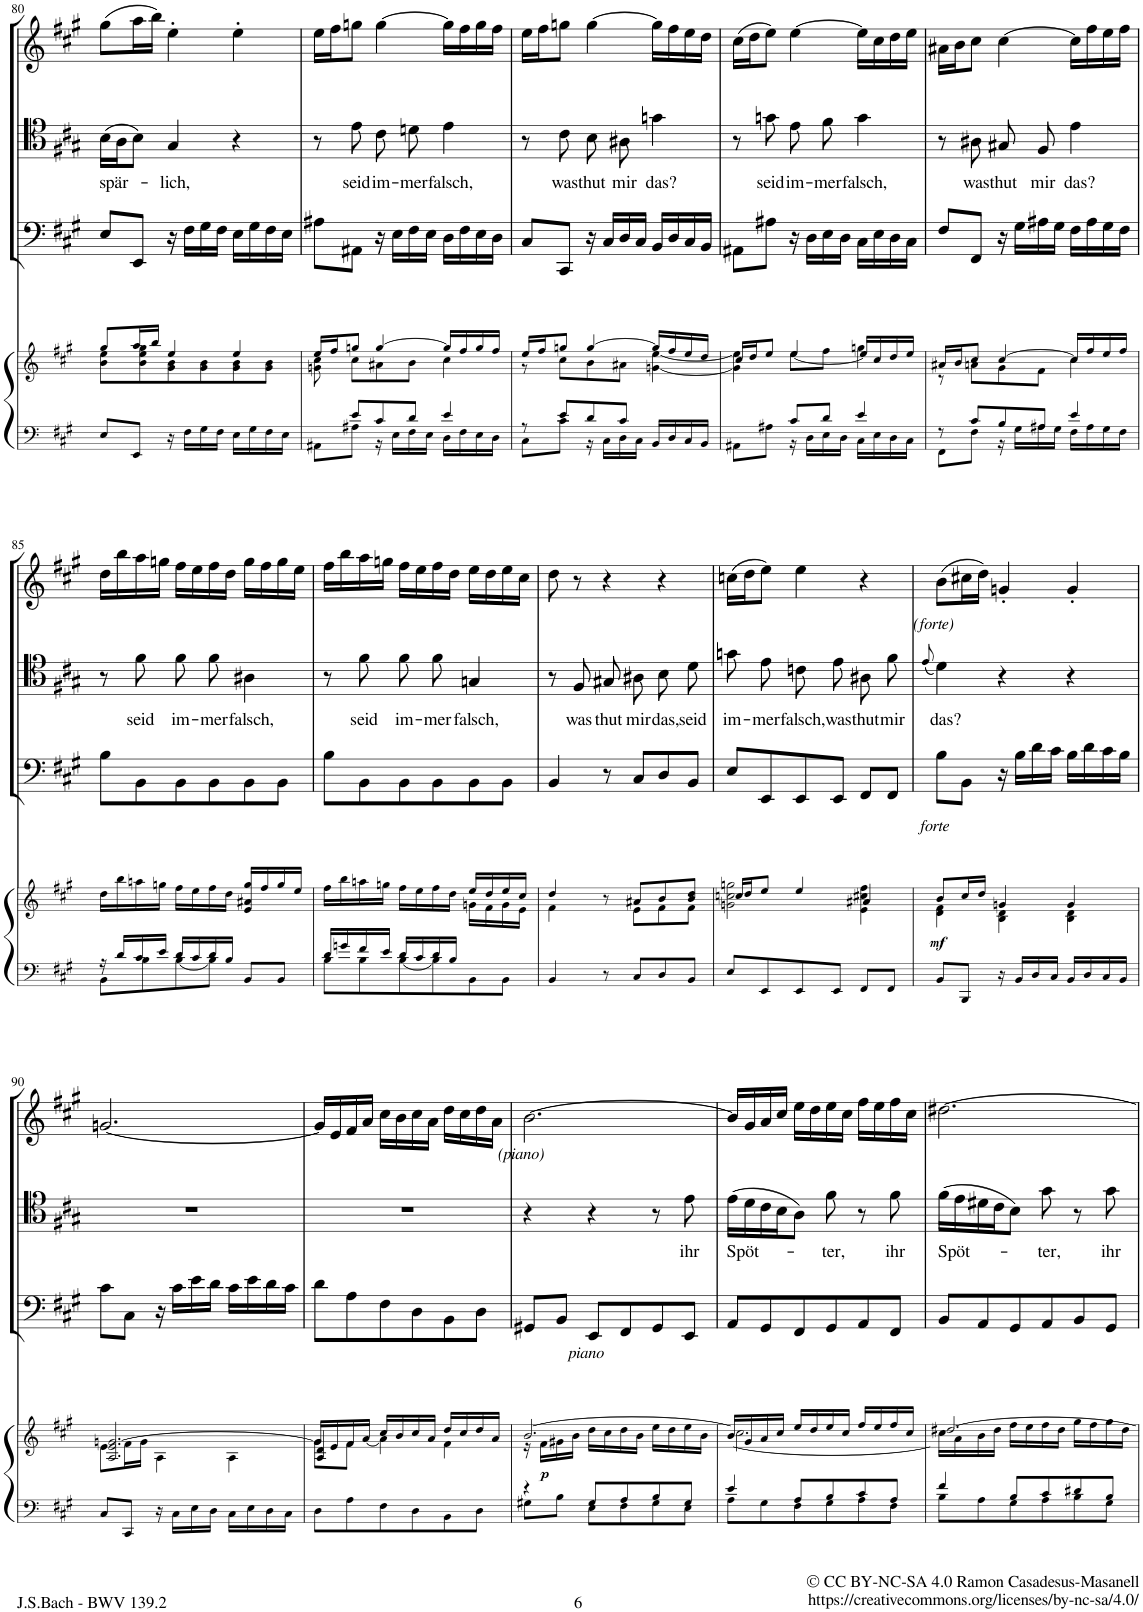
**kern	**kern	**dynam	**kern	**dynam	**kern	**text	**kern	**dynam
*part4	*part4	*part4	*part3	*part3	*part2	*part2	*part1	*part1
*staff5	*staff4	*staff4/5	*staff3	*staff3	*staff2	*staff2	*staff1	*staff1
*I"Piano reduction	*	*	*I"Continuo	*	*I"Tenore	*	*I"Violino I concertato	*
*I'Pno	*	*	*	*	*	*	*I'Vln	*
!!LO:PB:g=z
*clefF4	*clefG2	*	*clefF4	*	*clefC4	*	*clefG2	*
*k[f#c#g#]	*k[f#c#g#]	*	*k[f#c#g#]	*	*k[f#c#g#]	*	*k[f#c#g#]	*
*M3/4	*M3/4	*	*M3/4	*	*M3/4	*	*M3/4	*
=80	=80	=80	=80	=80	=80	=80	=80	=80
*	*^	*	*	*	*	*	*	*
!	!	!	!	!	!	!	!LO:LY:b	!	!
8E/L	8gg#/L	8b\ 8ee\L	.	8E/L	.	(16B\LL	spär-	(8gg#\L	.
.	.	.	.	.	.	16A\J	.	.	.
8EE/J	16aa/L	8b\ 8ee\ 8gg#\	.	8EE/J	.	8B\J)	.	16aa\L	.
.	16bb/JJ	.	.	.	.	.	.	16bb\JJ)	.
!	!	!	!	!	!	!	!LO:LY:b	!	!
16r	4ee/	8g#\ 8b\	.	16r	.	4G#/	-lich,	4ee'\	.
16F#\LL	.	.	.	16F#\LL	.	.	.	.	.
16G#\	.	8g#\ 8b\	.	16G#\	.	.	.	.	.
16F#\JJ	.	.	.	16F#\JJ	.	.	.	.	.
16E\LL	4ee/	8g#\ 8b\	.	16E\LL	.	4r	.	4ee'\	.
16G#\	.	.	.	16G#\	.	.	.	.	.
16F#\	.	8g#\ 8b\J	.	16F#\	.	.	.	.	.
16E\JJ	.	.	.	16E\JJ	.	.	.	.	.
=81	=81	=81	=81	=81	=81	=81	=81	=81	=81
*^	*	*	*	*	*	*	*	*	*
8ryy	8AA#X\L	16ee/LL	8gn\ 8cc#\	.	8A#X\L	.	8r	.	16ee\LL	.
.	.	16ff#/J	.	.	.	.	.	.	16ff#\J	.
!	!	!	!	!	!	!	!	!LO:LY:b	!	!
8e/L	8A#X\J	8ggn/J	8cc#\L	.	8AA#X\J	.	8e\	seid	8ggn\J	.
!	!	!	!	!	!	!	!	!LO:LY:b	!	!
8c#/	16r	[4gg/	8a#X\	.	16r	.	8c#\	im-	[4gg\	.
.	16E\LL	.	.	.	16E\LL	.	.	.	.	.
!	!	!	!	!	!	!	!	!LO:LY:b	!	!
8d/J	16F#\	.	8b\J	.	16F#\	.	8dn\	-mer	.	.
.	16E\JJ	.	.	.	16E\JJ	.	.	.	.	.
!	!	!	!	!	!	!	!	!LO:LY:b	!	!
4e/	16D\LL	16gg/LL]	4cc#\	.	16D\LL	.	4e\	falsch,	16gg\LL]	.
.	16F#\	16ff#/	.	.	16F#\	.	.	.	16ff#\	.
.	16E\	16gg/	.	.	16E\	.	.	.	16gg\	.
.	16D\JJ	16ff#/JJ	.	.	16D\JJ	.	.	.	16ff#\JJ	.
=82	=82	=82	=82	=82	=82	=82	=82	=82	=82	=82
8r	8C#\L	16ee/LL	8r	.	8C#/L	.	8r	.	16ee\LL	.
.	.	16ff#/J	.	.	.	.	.	.	16ff#\J	.
!	!	!	!	!	!	!	!	!LO:LY:b	!	!
8e/L	8c#\J	8ggn/J	8cc#\L	.	8CC#/J	.	8c#\	was	8ggn\J	.
!	!	!	!	!	!	!	!	!LO:LY:b	!	!
8d/	16r	[4gg/	8b\	.	16r	.	8B\	thut	[4gg\	.
.	16C#\LL	.	.	.	16C#/LL	.	.	.	.	.
!	!	!	!	!	!	!	!	!LO:LY:b	!	!
8c#/J	16D\	.	8a#X\J	.	16D/	.	8A#X\	mir	.	.
.	16C#\JJ	.	.	.	16C#/JJ	.	.	.	.	.
!	!	!	!	!	!	!	!	!LO:LY:b	!	!
4ryy	16BB/LL	16gg/LL]	[4gn\ [4ee\	.	16BB/LL	.	4gn\	das?	16gg\LL]	.
.	16D/	16ff#/	.	.	16D/	.	.	.	16ff#\	.
.	16C#/	16ee/	.	.	16C#/	.	.	.	16ee\	.
.	16BB/JJ	16dd/JJ	.	.	16BB/JJ	.	.	.	16dd\JJ	.
=83	=83	=83	=83	=83	=83	=83	=83	=83	=83	=83
4ryy	8AA#X\L	16cc#/LL	4g\] 4ee\]	.	8AA#X\L	.	8r	.	(16cc#\LL	.
.	.	16dd/J	.	.	.	.	.	.	16dd\J	.
!	!	!	!	!	!	!	!	!LO:LY:b	!	!
.	8A#X\J	8ee/J	.	.	8A#X\J	.	8gn\	seid	8ee\J)	.
!	!	!	!	!	!	!	!	!LO:LY:b	!	!
8c#/L	16r	[<4ee/	8ee\L	.	16r	.	8e\	im-	[4ee\	.
.	16D\LL	.	.	.	16D\LL	.	.	.	.	.
!	!	!	!	!	!	!	!	!LO:LY:b	!	!
8d/J	16E\	.	8ff#\J	.	16E\	.	8f#\	-mer	.	.
.	16D\JJ	.	.	.	16D\JJ	.	.	.	.	.
!	!	!	!	!	!	!	!	!LO:LY:b	!	!
4e/	16C#\LL	16ee/LL]	4ggn\	.	16C#\LL	.	4g\	falsch,	16ee\LL]	.
.	16E\	16cc#/	.	.	16E\	.	.	.	16cc#\	.
.	16D\	16dd/	.	.	16D\	.	.	.	16dd\	.
.	16C#\JJ	16ee/JJ	.	.	16C#\JJ	.	.	.	16ee\JJ	.
=84	=84	=84	=84	=84	=84	=84	=84	=84	=84	=84
8r	8FF#\L	16a#X/LL	8r	.	8F#/L	.	8r	.	16a#X\LL	.
.	.	16b/J	.	.	.	.	.	.	16b\J	.
!	!	!	!	!	!	!	!	!LO:LY:b	!	!
8c#/L	8F#\J	8cc#/J	8an\L	.	8FF#/J	.	8A#X\	was	8cc#\J	.
!	!	!	!	!	!	!	!	!LO:LY:b	!	!
8B/	16r	[4cc#/	8g#\	.	16r	.	8G#X/	thut	[4cc#\	.
.	16G#\LL	.	.	.	16G#\LL	.	.	.	.	.
!	!	!	!	!	!	!	!	!LO:LY:b	!	!
8A#X/J	16A#\	.	8f#\J	.	16A#X\	.	8F#/	mir	.	.
.	16G#\JJ	.	.	.	16G#\JJ	.	.	.	.	.
!	!	!	!	!	!	!	!	!LO:LY:b	!	!
4e/	16F#\LL	16cc#/LL]	4cc#\	.	16F#\LL	.	4e\	das?	16cc#\LL]	.
.	16A#\	16ff#/	.	.	16A#\	.	.	.	16ff#\	.
.	16G#\	16ee/	.	.	16G#\	.	.	.	16ee\	.
.	16F#\JJ	16ff#/JJ	.	.	16F#\JJ	.	.	.	16ff#\JJ	.
!!LO:LB:g=z
=85	=85	=85	=85	=85	=85	=85	=85	=85	=85	=85
16r	8BB\L	16dd\LL	2ryy	.	8B\L	.	8r	.	16dd\LL	.
16d/LL	.	16bb\	.	.	.	.	.	.	16bb\	.
!	!	!	!	!	!	!	!	!LO:LY:b	!	!
16c#/	8B\	16aan\	.	.	8BB\	.	8f#\	seid	16aa\	.
16e/JJ	.	16ggn\JJ	.	.	.	.	.	.	16ggn\JJ	.
!	!	!	!	!	!	!	!	!LO:LY:b	!	!
16d/LL	[8B\	16ff#\LL	.	.	8BB\	.	8f#\	im-	16ff#\LL	.
16c#/	.	16ee\	.	.	.	.	.	.	16ee\	.
!	!	!	!	!	!	!	!	!LO:LY:b	!	!
16d/	8B\J]	16ff#\	.	.	8BB\	.	8f#\	-mer	16ff#\	.
16B/JJ	.	16dd\JJ	.	.	.	.	.	.	16dd\JJ	.
!	!	!	!	!	!	!	!	!LO:LY:b	!	!
4ryy	8BB/L	16gg/LL	4e/ 4a#X/	.	8BB\	.	4A#X\	falsch,	16gg\LL	.
.	.	16ff#/	.	.	.	.	.	.	16ff#\	.
.	8BB/J	16gg/	.	.	8BB\J	.	.	.	16gg\	.
.	.	16ee/JJ	.	.	.	.	.	.	16ee\JJ	.
=86	=86	=86	=86	=86	=86	=86	=86	=86	=86	=86
16d/LL	8B\L	16ff#\LL	2ryy	.	8B\L	.	8r	.	16ff#\LL	.
16gn/	.	16bb\	.	.	.	.	.	.	16bb\	.
!	!	!	!	!	!	!	!	!LO:LY:b	!	!
16f#/	8B\	16aan\	.	.	8BB\	.	8f#\	seid	16aa\	.
16e/JJ	.	16ggn\JJ	.	.	.	.	.	.	16ggn\JJ	.
!	!	!	!	!	!	!	!	!LO:LY:b	!	!
16d/LL	[8B\	16ff#\LL	.	.	8BB\	.	8f#\	im-	16ff#\LL	.
16c#/	.	16ee\	.	.	.	.	.	.	16ee\	.
!	!	!	!	!	!	!	!	!LO:LY:b	!	!
16d/	8B\]	16ff#\	.	.	8BB\	.	8f#\	-mer	16ff#\	.
16B/JJ	.	16dd\JJ	.	.	.	.	.	.	16dd\JJ	.
!	!	!	!	!	!	!	!	!LO:LY:b	!	!
4ryy	8BB\	16ee/LL	16gn\LL	.	8BB\	.	4Gn/	falsch,	16ee\LL	.
.	.	16dd/	16f#\	.	.	.	.	.	16dd\	.
.	8BB\J	16ee/	16g\	.	8BB\J	.	.	.	16ee\	.
.	.	16cc#/JJ	16e\JJ	.	.	.	.	.	16cc#\JJ	.
*v	*v	*	*	*	*	*	*	*	*	*
=87	=87	=87	=87	=87	=87	=87	=87	=87	=87
4BB/	4dd/	4f#\	.	4BB/	.	8r	.	8dd\	.
!	!	!	!	!	!	!	!LO:LY:b	!	!
.	.	.	.	.	.	8F#/	was	8r	.
!	!	!	!	!	!	!	!LO:LY:b	!	!
8r	8r	8ryy	.	8r	.	8G#X/	thut	4r	.
!	!	!	!	!	!	!	!LO:LY:b	!	!
8C#/L	8a#X/L	8e\L	.	8C#/L	.	8A#X\	mir	.	.
!	!	!	!	!	!	!	!LO:LY:b	!	!
8D/	8b/	8f#\	.	8D/	.	8B\	das,	4r	.
!	!	!	!	!	!	!	!LO:LY:b	!	!
8BB/J	8b/ 8dd/J	8f#\J	.	8BB/J	.	8d\	seid	.	.
=88	=88	=88	=88	=88	=88	=88	=88	=88	=88
!	!	!	!	!	!	!	!LO:LY:b	!	!
8E/L	16ccn/LL	2gn\ 2cc\ 2ggn\	.	8E/L	.	8gn\	im-	(16ccn\LL	.
.	16dd/J	.	.	.	.	.	.	16dd\J	.
!	!	!	!	!	!	!	!LO:LY:b	!	!
8EE/	8ee/J	.	.	8EE/	.	8e\	-mer	8ee\J)	.
!	!	!	!	!	!	!	!LO:LY:b	!	!
8EE/	4ee/	.	.	8EE/	.	8cn\	falsch,	4ee\	.
!	!	!	!	!	!	!	!LO:LY:b	!	!
8EE/J	.	.	.	8EE/J	.	8e\	was	.	.
!	!	!	!	!	!	!	!LO:LY:b	!	!
8FF#/L	4a#X/	4e\ 4cc#X\ 4ff#\	.	8FF#/L	.	8A#X\	thut	4r	.
!	!	!	!	!	!	!	!LO:LY:b	!	!
8FF#/J	.	.	.	8FF#/J	.	8f#\	mir	.	.
=89	=89	=89	=89	=89	=89	=89	=89	=89	=89
.	.	.	.	.	.	(8qe/	.	.	.
!	!	!	!LO:DY:b	!	!LO:DY:b	!	!LO:LY:b	!	!LO:DY:b
8BB/L	8b/L	4d\ 4f#\	mf	8B\L	other-dynamics	4d\)	das?	(8b\L	other-dynamics
8BBB/J	16cc#/L	.	.	8BB\J	.	.	.	16cc#X\L	.
.	16dd/JJ	.	.	.	.	.	.	16dd\JJ)	.
16r	4gn/	4B\ 4d\	.	16r	.	4r	.	4gn'/	.
16BB/LL	.	.	.	16B\LL	.	.	.	.	.
16D/	.	.	.	16d\	.	.	.	.	.
16C#/JJ	.	.	.	16c#\JJ	.	.	.	.	.
16BB/LL	4g/	4B\ 4d\	.	16B\LL	.	4r	.	4g'/	.
16D/	.	.	.	16d\	.	.	.	.	.
16C#/	.	.	.	16c#\	.	.	.	.	.
16BB/JJ	.	.	.	16B\JJ	.	.	.	.	.
!!LO:LB:g=z
=90	=90	=90	=90	=90	=90	=90	=90	=90	=90
8C#/L	2.A/ 2.e/ [2.gn/	8e\L	.	8c#\L	.	2.r	.	[2.gn/	.
8CC#/J	.	16f#\L	.	8C#\J	.	.	.	.	.
.	.	16g\JJ	.	.	.	.	.	.	.
16r	.	4A\	.	16r	.	.	.	.	.
16C#\LL	.	.	.	16c#\LL	.	.	.	.	.
16E\	.	.	.	16e\	.	.	.	.	.
16D\JJ	.	.	.	16d\JJ	.	.	.	.	.
16C#\LL	.	4A\	.	16c#\LL	.	.	.	.	.
16E\	.	.	.	16e\	.	.	.	.	.
16D\	.	.	.	16d\	.	.	.	.	.
16C#\JJ	.	.	.	16c#\JJ	.	.	.	.	.
=91	=91	=91	=91	=91	=91	=91	=91	=91	=91
*	*	*^	*	*	*	*	*	*	*
8D\L	16g/LL]	8g#X\L	4A/ 4d/	.	8d\L	.	2.r	.	16g/LL]	.
.	16e/	.	.	.	.	.	.	.	16e/	.
8A\	16f#/	8f#\J	.	.	8A\	.	.	.	16f#/	.
.	[<16a/JJ	.	.	.	.	.	.	.	16a/JJ	.
8F#\	16cc#/LL	4a\]	4ryy	.	8F#\	.	.	.	16cc#\LL	.
.	16b/	.	.	.	.	.	.	.	16b\	.
8D\	16cc#/	.	.	.	8D\	.	.	.	16cc#\	.
.	16a/JJ	.	.	.	.	.	.	.	16a\JJ	.
8BB\	16dd/LL	4f#\	4ryy	.	8BB\	.	.	.	16dd\LL	.
.	16cc#/	.	.	.	.	.	.	.	16cc#\	.
8D\J	16dd/	.	.	.	8D\J	.	.	.	16dd\	.
.	16a/JJ	.	.	.	.	.	.	.	16a\JJ	.
*	*	*v	*v	*	*	*	*	*	*	*
=92	=92	=92	=92	=92	=92	=92	=92	=92	=92
*^	*	*	*	*	*	*	*	*	*
!	!	!	!	!	!	!	!	!	!	!LO:DY:b
4r	8G#X\L	[2.b/	16r	.	8GG#X/L	.	4r	.	[2.b\	other-dynamics
!	!	!	!	!LO:DY:b	!	!	!	!	!	!
.	.	.	16f#\LL	p	.	.	.	.	.	.
.	8B\J	.	16g#X\	.	8BB/J	.	.	.	.	.
.	.	.	16b\JJ	.	.	.	.	.	.	.
!	!	!	!	!	!	!LO:DY:b	!	!	!	!
8G#/L	8E\L	.	16dd\LL	.	8EE/L	other-dynamics	4r	.	.	.
.	.	.	16cc#\	.	.	.	.	.	.	.
8A/	8F#\	.	16dd\	.	8FF#/	.	.	.	.	.
.	.	.	16b\JJ	.	.	.	.	.	.	.
8B/	8G#\	.	16ee\LL	.	8GG#/	.	8r	.	.	.
.	.	.	16dd\	.	.	.	.	.	.	.
!	!	!	!	!	!	!	!	!LO:LY:b	!	!
8G#/J	8E\J	.	16ee\	.	8EE/J	.	8e\	ihr	.	.
.	.	.	16b\JJ	.	.	.	.	.	.	.
=93	=93	=93	=93	=93	=93	=93	=93	=93	=93	=93
!	!	!	!	!	!	!	!	!LO:LY:b	!	!
4e/	8A\L	16b/LL]	[2.cc#\	.	8AA/L	.	(16e\LL	Spöt-	16b/LL]	.
.	.	16g#/	.	.	.	.	16d\	.	16g#/	.
.	8G#\	16a/	.	.	8GG#/	.	16c#\	.	16a/	.
.	.	16cc#/JJ	.	.	.	.	16B\J	.	16cc#/JJ	.
8A/L	8F#\	16ee/LL	.	.	8FF#/	.	8A\J)	.	16ee\LL	.
.	.	16dd/	.	.	.	.	.	.	16dd\	.
!	!	!	!	!	!	!	!	!LO:LY:b	!	!
8B/	8G#\	16ee/	.	.	8GG#/	.	8f#\	-ter,	16ee\	.
.	.	16cc#/JJ	.	.	.	.	.	.	16cc#\JJ	.
8c#/	8A\	16ff#/LL	.	.	8AA/	.	8r	.	16ff#\LL	.
.	.	16ee/	.	.	.	.	.	.	16ee\	.
!	!	!	!	!	!	!	!	!LO:LY:b	!	!
8A/J	8F#\J	16ff#/	.	.	8FF#/J	.	8f#\	ihr	16ff#\	.
.	.	16cc#/JJ	.	.	.	.	.	.	16cc#\JJ	.
=94	=94	=94	=94	=94	=94	=94	=94	=94	=94	=94
!	!	!	!	!	!	!	!	!LO:LY:b	!	!
4f#/	8B\L	[2.dd#X/	16cc#\LL]	.	8BB/L	.	(16f#\LL	Spöt-	[2.dd#X\	.
.	.	.	16a\	.	.	.	16e\	.	.	.
.	8A\	.	16b\	.	8AA/	.	16d#X\	.	.	.
.	.	.	16dd#\JJ	.	.	.	16c#\J	.	.	.
8B/L	8G#\	.	16ff#\LL	.	8GG#/	.	8B\J)	.	.	.
.	.	.	16ee\	.	.	.	.	.	.	.
!	!	!	!	!	!	!	!	!LO:LY:b	!	!
8c#/	8A\	.	16ff#\	.	8AA/	.	8g#\	-ter,	.	.
.	.	.	16dd#\JJ	.	.	.	.	.	.	.
8d#X/	8B\	.	16gg#\LL	.	8BB/	.	8r	.	.	.
.	.	.	16ff#\	.	.	.	.	.	.	.
!	!	!	!	!	!	!	!	!LO:LY:b	!	!
8B/J	8G#\J	.	16gg#\	.	8GG#/J	.	8g#\	ihr	.	.
.	.	.	16dd#\JJ	.	.	.	.	.	.	.
*v	*v	*	*	*	*	*	*	*	*	*
*	*v	*v	*	*	*	*	*	*	*
=	=	=	=	=	=	=	=	=
*-	*-	*-	*-	*-	*-	*-	*-	*-
